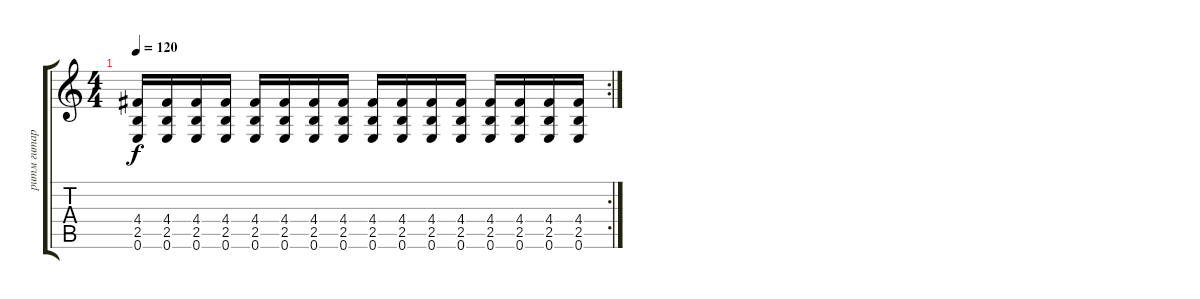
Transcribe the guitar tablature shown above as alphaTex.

\track ("ритм гитара" "ритм гитар") {instrument distortionguitar}
\staff {score tabs}
\tuning (E4 B3 G3 D3 A2 E2) {hide}
\rc 2
\ts (4 4)
\tempo 120
\clef g2
\ks c
(4.4 2.5 0.6).16{dy f} (4.4 2.5 0.6).16 (4.4 2.5 0.6).16 (4.4 2.5 0.6).16 (4.4 2.5 0.6).16 (4.4 2.5 0.6).16 (4.4 2.5 0.6).16 (4.4 2.5 0.6).16 (4.4 2.5 0.6).16 (4.4 2.5 0.6).16 (4.4 2.5 0.6).16 (4.4 2.5 0.6).16 (4.4 2.5 0.6).16 (4.4 2.5 0.6).16 (4.4 2.5 0.6).16 (4.4 2.5 0.6).16
